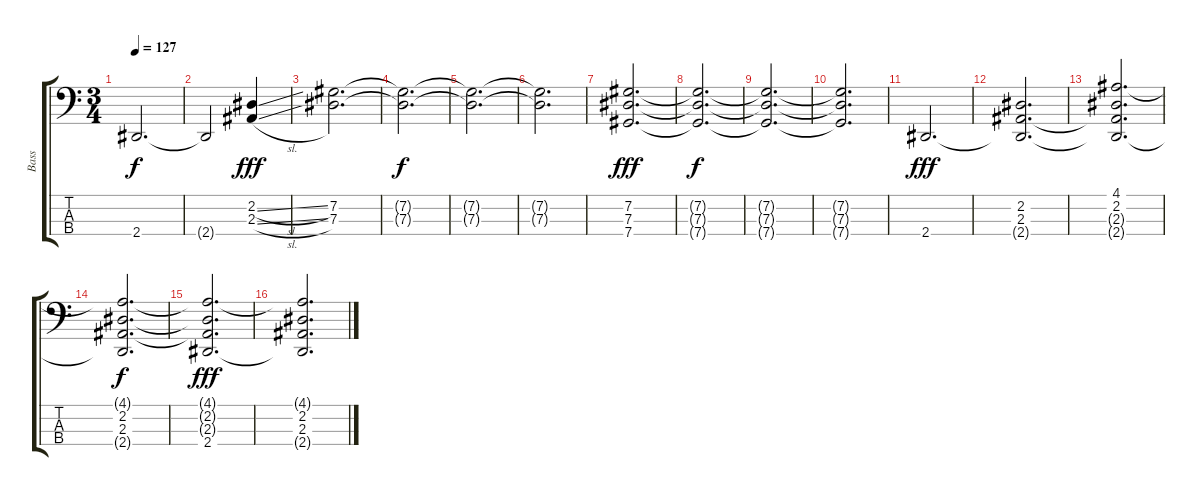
\track ("Bass" "Bass") {instrument electricbasspick}
\staff {score tabs}
\tuning (Gb2 Db2 Ab1 Db1) {hide}
\ts (3 4)
\tempo 127
\clef f4
\ks c
2.4{t}.2{d dy f} |
2.4{t}.2 (2.2{sl} 2.3{sl}).4{dy fff} |
(7.2 7.3).2{d} |
(7.2{t} 7.3{t}).2{d dy f} |
(7.2{t} 7.3{t}).2{d} |
(7.2{t} 7.3{t}).2{d} |
(7.2 7.3 7.4).2{d dy fff} |
(7.2{t} 7.3{t} 7.4{t}).2{d dy f} |
(7.2{t} 7.3{t} 7.4{t}).2{d} |
(7.2{t} 7.3{t} 7.4{t}).2{d} |
2.4.2{d dy fff} |
(2.2 2.3 2.4{t}).2{d} |
(4.1 2.2 2.3{t} 2.4{t}).2{d} |
(4.1{t} 2.2 2.3 2.4{t}).2{d dy f} |
(4.1{t} 2.2{t} 2.3{t} 2.4).2{d dy fff} |
(4.1{t} 2.2 2.3 2.4{t}).2{d}
